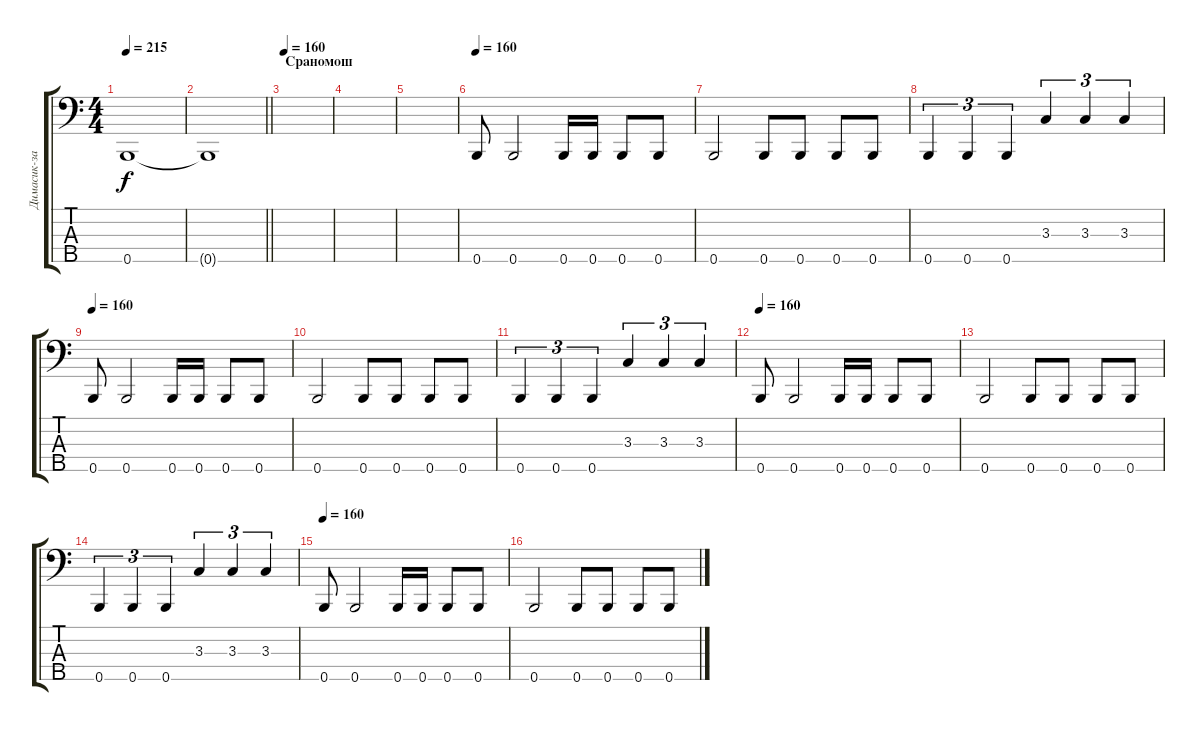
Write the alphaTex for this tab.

\track ("Димасик-забубасик" "Димасик-за") {instrument electricbasspick}
\staff {score tabs}
\tuning (G2 D2 A1 E1 B0) {hide}
\ts (4 4)
\tempo 215
\clef f4
\ks c
0.5{t}.1{dy f} |
\barLineRight lightlight
0.5{t}.1 |
\section ("" "Сраномош")
\tempo 160
|
|
|
\tempo 160
0.5.8 0.5.2 0.5.16 0.5.16 0.5.8 0.5.8 |
0.5.2 0.5.8 0.5.8 0.5.8 0.5.8 |
0.5.4{tu (3 2)} 0.5.4{tu (3 2)} 0.5.4{tu (3 2)} 3.3.4{tu (3 2)} 3.3.4{tu (3 2)} 3.3.4{tu (3 2)} |
\tempo 160
0.5.8 0.5.2 0.5.16 0.5.16 0.5.8 0.5.8 |
0.5.2 0.5.8 0.5.8 0.5.8 0.5.8 |
0.5.4{tu (3 2)} 0.5.4{tu (3 2)} 0.5.4{tu (3 2)} 3.3.4{tu (3 2)} 3.3.4{tu (3 2)} 3.3.4{tu (3 2)} |
\tempo 160
0.5.8 0.5.2 0.5.16 0.5.16 0.5.8 0.5.8 |
0.5.2 0.5.8 0.5.8 0.5.8 0.5.8 |
0.5.4{tu (3 2)} 0.5.4{tu (3 2)} 0.5.4{tu (3 2)} 3.3.4{tu (3 2)} 3.3.4{tu (3 2)} 3.3.4{tu (3 2)} |
\tempo 160
0.5.8 0.5.2 0.5.16 0.5.16 0.5.8 0.5.8 |
0.5.2 0.5.8 0.5.8 0.5.8 0.5.8
